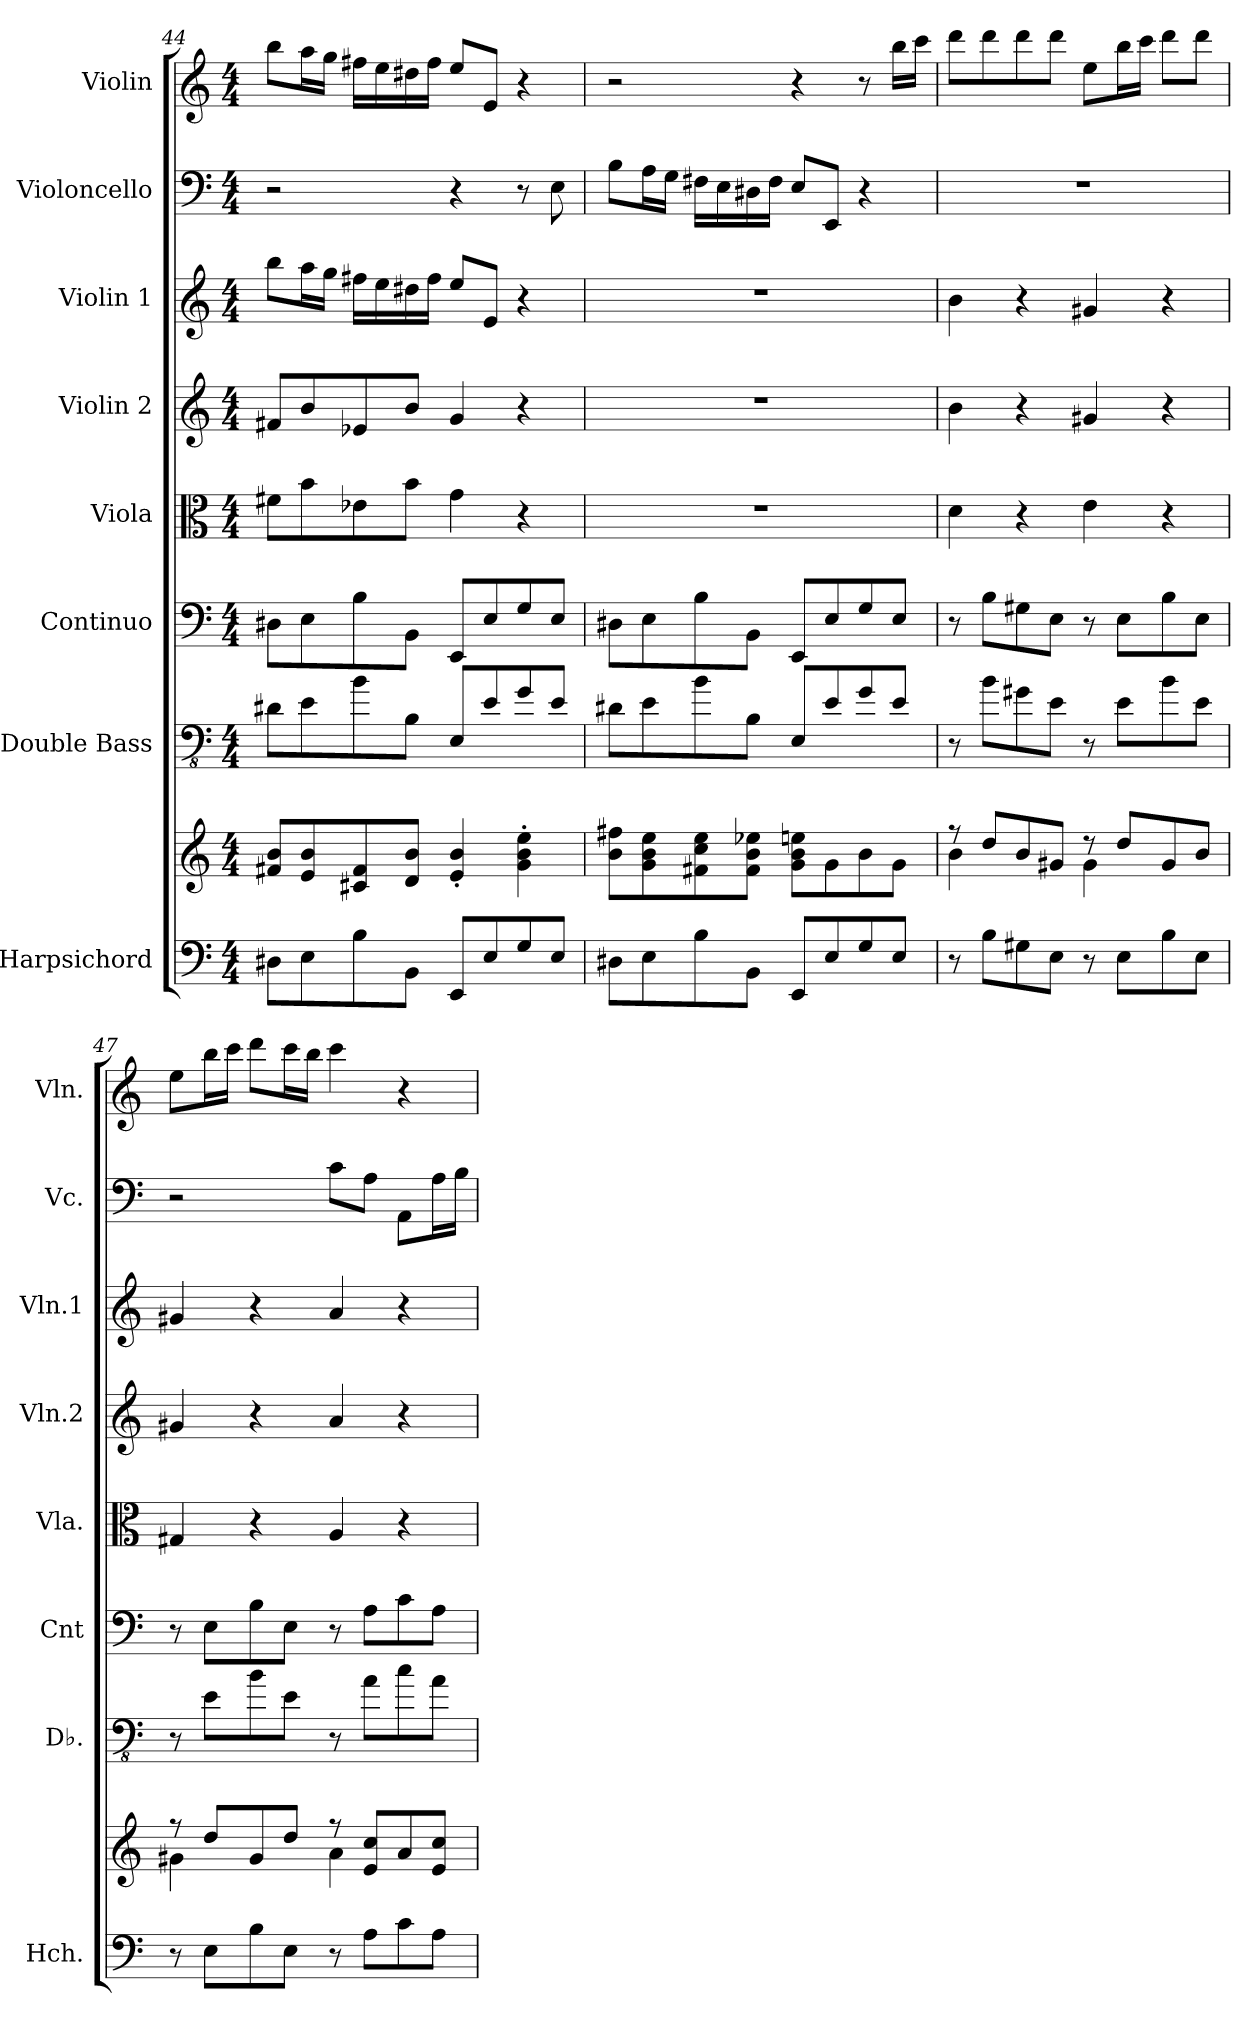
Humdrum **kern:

**kern	**kern	**kern	**kern	**kern	**kern	**kern	**kern	**kern
*part8	*part8	*part7	*part6	*part5	*part4	*part3	*part2	*part1
*staff9	*staff8	*staff7	*staff6	*staff5	*staff4	*staff3	*staff2	*staff1
*I"Harpsichord	*	*I"Double Bass	*I"Continuo	*I"Viola	*I"Violin 2	*I"Violin 1	*I"Violoncello	*I"Violin
*I'Hch.	*	*I'Db.	*I'Cnt	*I'Vla.	*I'Vln.2	*I'Vln.1	*I'Vc.	*I'Vln.
!!LO:PB:g=z
*clefF4	*clefG2	*clefFv4	*clefF4	*clefC3	*clefG2	*clefG2	*clefF4	*clefG2
*	*	*ITrd7c12	*	*	*	*	*	*
*k[]	*k[]	*k[]	*k[]	*k[]	*k[]	*k[]	*k[]	*k[]
*M4/4	*M4/4	*M4/4	*M4/4	*M4/4	*M4/4	*M4/4	*M4/4	*M4/4
=44	=44	=44	=44	=44	=44	=44	=44	=44
8D#X\L	8f#X/ 8b/L	8DD#X\L	8D#X\L	8f#X\L	8f#X/L	8bb\L	2r	8bb\L
8E\	8e/ 8b/	8EE\	8E\	8b\	8b/	16aa\L	.	16aa\L
.	.	.	.	.	.	16gg\JJ	.	16gg\JJ
8B\	8c#X/ 8f#/	8BB\	8B\	8e-X\	8e-X/	16ff#X\LL	.	16ff#X\LL
.	.	.	.	.	.	16ee\	.	16ee\
8BB\J	8d/ 8b/J	8BBB\J	8BB\J	8b\J	8b/J	16dd#X\	.	16dd#X\
.	.	.	.	.	.	16ff#\JJ	.	16ff#\JJ
8EE/L	4e/' 4b/'	8EEE/L	8EE/L	4g\	4g/	8ee/L	4r	8ee/L
8E/	.	8EE/	8E/	.	.	8e/J	.	8e/J
8G/	4g\' 4b\' 4ee\'	8GG/	8G/	4r	4r	4r	8r	4r
8E/J	.	8EE/J	8E/J	.	.	.	8E\	.
=45	=45	=45	=45	=45	=45	=45	=45	=45
8D#X\L	8b\ 8ff#X\L	8DD#X\L	8D#X\L	1r	1r	1r	8B\L	2r
8E\	8g\ 8b\ 8ee\	8EE\	8E\	.	.	.	16A\L	.
.	.	.	.	.	.	.	16G\JJ	.
8B\	8f#X\ 8cc\ 8ee\	8BB\	8B\	.	.	.	16F#X\LL	.
.	.	.	.	.	.	.	16E\	.
8BB\J	8f#\ 8b\ 8ee-X\J	8BBB\J	8BB\J	.	.	.	16D#X\	.
.	.	.	.	.	.	.	16F#\JJ	.
8EE/L	8g\ 8b\ 8een\L	8EEE/L	8EE/L	.	.	.	8E/L	4r
8E/	8g\	8EE/	8E/	.	.	.	8EE/J	.
8G/	8b\	8GG/	8G/	.	.	.	4r	8r
8E/J	8g\J	8EE/J	8E/J	.	.	.	.	16bb\LL
.	.	.	.	.	.	.	.	16ccc\JJ
=46	=46	=46	=46	=46	=46	=46	=46	=46
*	*^	*	*	*	*	*	*	*
8r	8r	4b\	8r	8r	4d\	4b\	4b\	1r	8ddd\L
8B\L	8dd/L	.	8BB\L	8B\L	.	.	.	.	8ddd\
8G#X\	8b/	4ryy	8GG#X\	8G#X\	4r	4r	4r	.	8ddd\
8E\J	8g#X/J	.	8EE\J	8E\J	.	.	.	.	8ddd\J
8r	8r	4g#\	8r	8r	4e\	4g#X/	4g#X/	.	8ee\L
8E\L	8dd/L	.	8EE\L	8E\L	.	.	.	.	16bb\L
.	.	.	.	.	.	.	.	.	16ccc\JJ
8B\	8g#/	4ryy	8BB\	8B\	4r	4r	4r	.	8ddd\L
8E\J	8b/J	.	8EE\J	8E\J	.	.	.	.	8ddd\J
!!LO:PB:g=z
=47	=47	=47	=47	=47	=47	=47	=47	=47	=47
8r	8r	4g#X\	8r	8r	4G#X/	4g#X/	4g#X/	2r	8ee\L
8E\L	8dd/L	.	8EE\L	8E\L	.	.	.	.	16bb\L
.	.	.	.	.	.	.	.	.	16ccc\JJ
8B\	8g#/	4ryy	8BB\	8B\	4r	4r	4r	.	8ddd\L
8E\J	8dd/J	.	8EE\J	8E\J	.	.	.	.	16ccc\L
.	.	.	.	.	.	.	.	.	16bb\JJ
8r	8r	4a\	8r	8r	4A/	4a/	4a/	8c\L	4ccc\
8A\L	8e/ 8cc/L	.	8AA\L	8A\L	.	.	.	8A\J	.
8c\	8a/	4ryy	8C\	8c\	4r	4r	4r	8AA\L	4r
8A\J	8e/ 8cc/J	.	8AA\J	8A\J	.	.	.	16A\L	.
.	.	.	.	.	.	.	.	16B\JJ	.
*	*v	*v	*	*	*	*	*	*	*
=	=	=	=	=	=	=	=	=
*-	*-	*-	*-	*-	*-	*-	*-	*-
